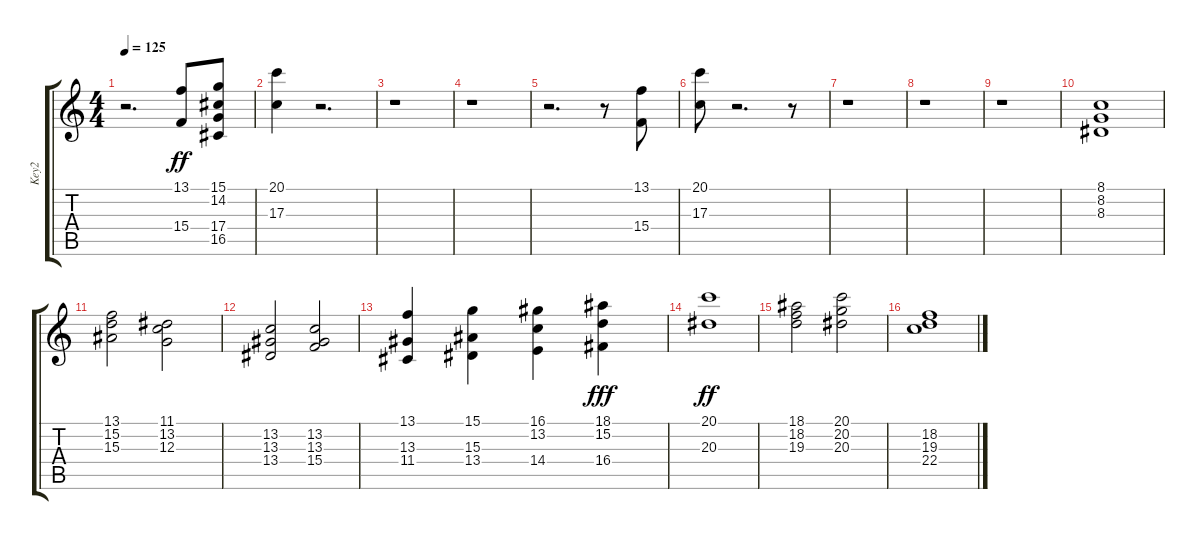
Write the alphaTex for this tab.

\track ("Key2" "Key2") {instrument honkytonkpiano}
\staff {score tabs}
\tuning (E4 B3 G3 D3 A2 E2) {hide}
\ts (4 4)
\tempo 125
\clef g2
\ks c
r.2{d dy ff} (13.1 15.4).8{volume 14 balance 8 instrument orchestrahit} (15.1 14.2 17.4 16.5).8 |
(20.1 17.3).4 r.2{d} |
r.1 |
r.1 |
r.2{d} r.8 (13.1 15.4).8 |
(20.1 17.3).8 r.2{d} r.8 |
r.1 |
r.1 |
r.1 |
(8.1 8.2 8.3).1 |
(13.1 15.2 15.3).2 (11.1 13.2 12.3).2 |
(13.2 13.3 13.4).2 (13.2 13.3 15.4).2 |
(13.1 13.3 11.4).4 (15.1 15.3 13.4).4 (16.1 13.2 14.4).4 (18.1 15.2 16.4).4{dy fff} |
(20.1 20.3).1{dy ff} |
(18.1 18.2 19.3).2 (20.1 20.2 20.3).2 |
(18.2 19.3 22.4).1
